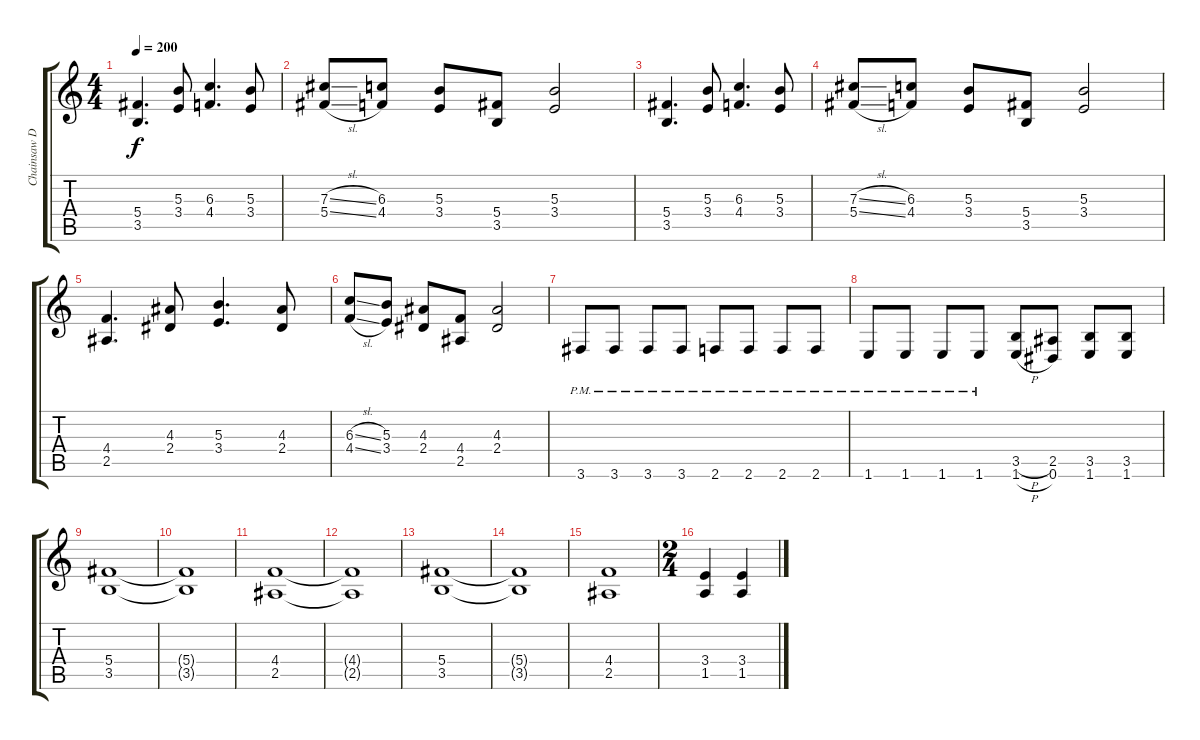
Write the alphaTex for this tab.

\track ("Chainsaw Demon - Rhythm" "Chainsaw D") {instrument distortionguitar}
\staff {score tabs}
\tuning (Eb4 Bb3 Gb3 Db3 Ab2 Eb2) {hide}
\ts (4 4)
\tempo 200
\clef g2
\ks c
(5.4 3.5).4{d dy f} (5.3 3.4).8 (6.3 4.4).4{d} (5.3 3.4).8 |
(7.3{sl} 5.4{sl}).8 (6.3 4.4).8 (5.3 3.4).8 (5.4 3.5).8 (5.3 3.4).2 |
(5.4 3.5).4{d} (5.3 3.4).8 (6.3 4.4).4{d} (5.3 3.4).8 |
(7.3{sl} 5.4{sl}).8 (6.3 4.4).8 (5.3 3.4).8 (5.4 3.5).8 (5.3 3.4).2 |
(4.4 2.5).4{d} (4.3 2.4).8 (5.3 3.4).4{d} (4.3 2.4).8 |
(6.3{sl} 4.4{sl}).8 (5.3 3.4).8 (4.3 2.4).8 (4.4 2.5).8 (4.3 2.4).2 |
3.6{pm}.8 3.6{pm}.8 3.6{pm}.8 3.6{pm}.8 2.6{pm}.8 2.6{pm}.8 2.6{pm}.8 2.6{pm}.8 |
1.6{pm}.8 1.6{pm}.8 1.6{pm}.8 1.6{pm}.8 (3.5{h} 1.6{h}).8 (2.5 0.6).8 (3.5 1.6).8 (3.5 1.6).8 |
(5.4 3.5).1 |
(5.4{t} 3.5{t}).1 |
(4.4 2.5).1 |
(4.4{t} 2.5{t}).1 |
(5.4 3.5).1 |
(5.4{t} 3.5{t}).1 |
(4.4 2.5).1 |
\ts (2 4)
(3.4 1.5).4 (3.4 1.5).4
